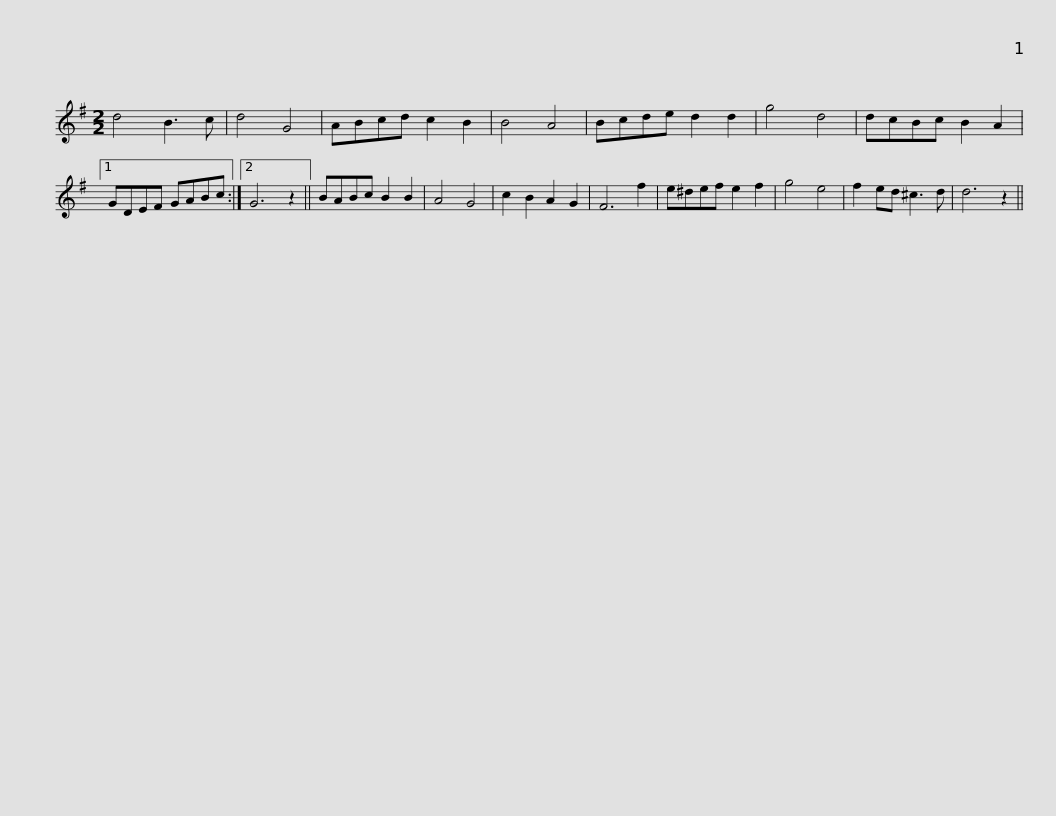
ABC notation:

X:1
L:1/8
M:2/2
I:linebreak $
K:G
V:1 treble
V:1
 d4 B3 c | d4 G4 | ABcd c2 B2 | B4 A4 | Bcde d2 d2 | %5
 g4 d4 | dcBc B2 A2 |1 GDEF GABc :|2 G6 z2 ||$ BABc B2 B2 | %10
 A4 G4 | c2 B2 A2 G2 | F6 f2 | e^def e2 f2 | g4 e4 | %15
 f2 ed ^c3 d | d6 z2 || %17
